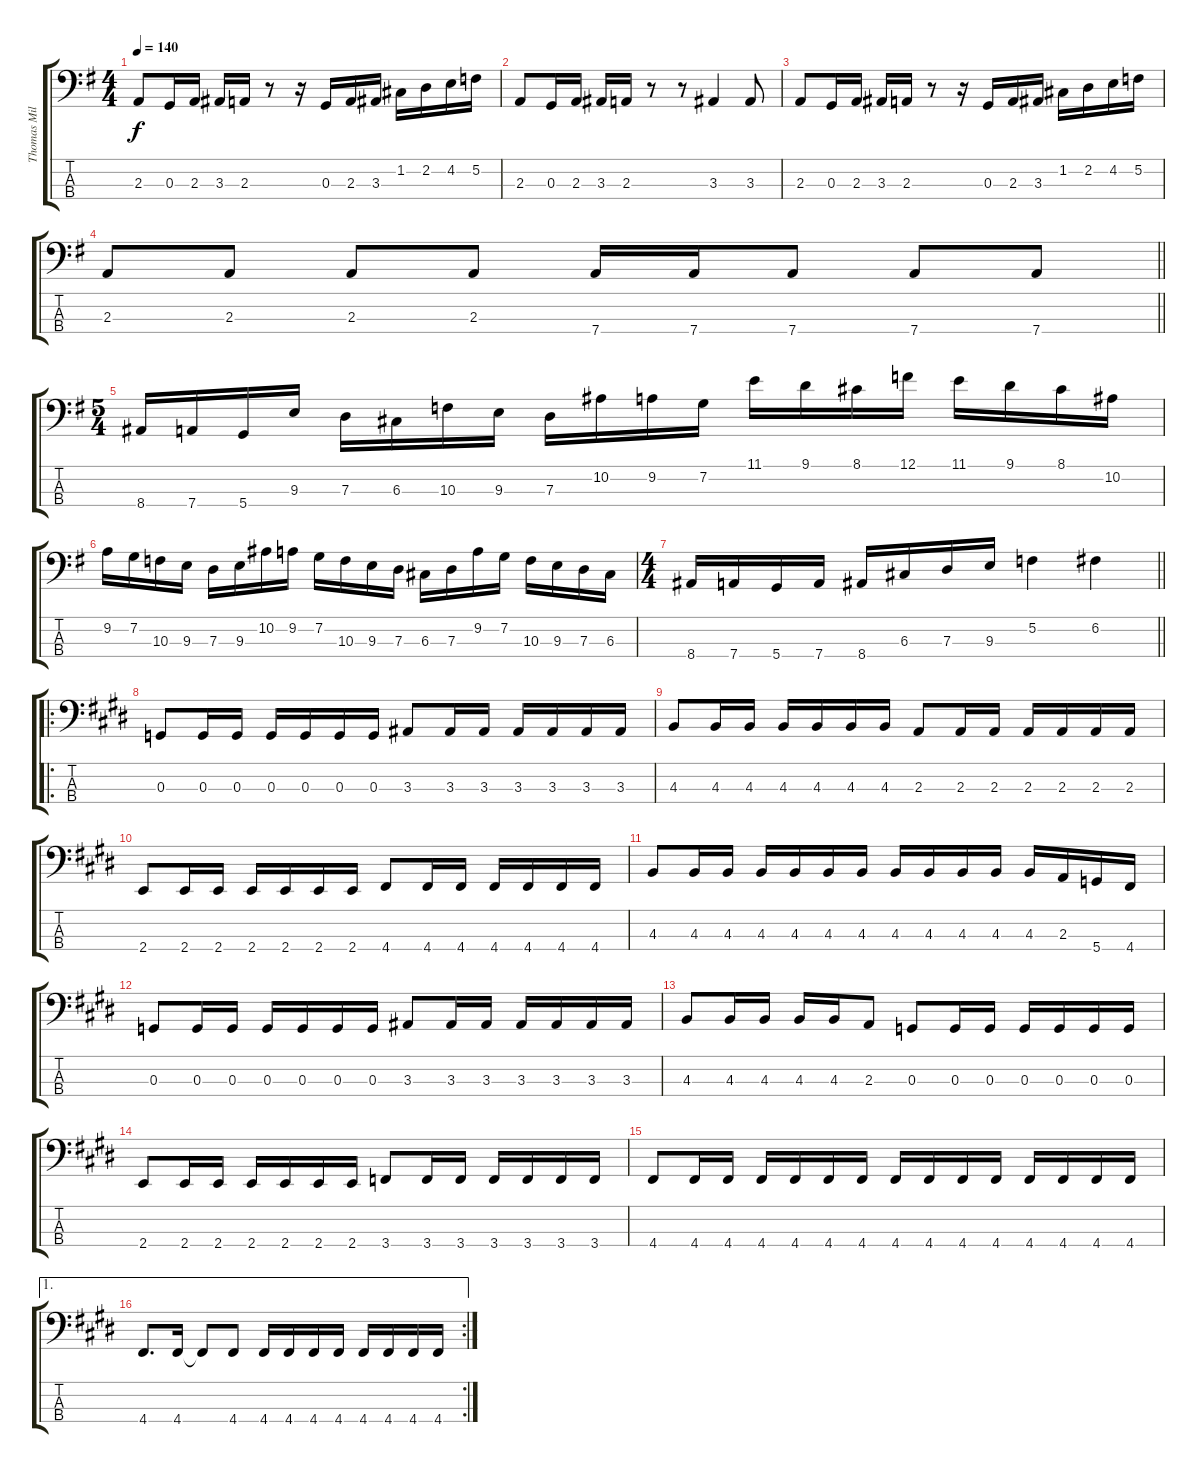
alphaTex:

\track ("Thomas Miller" "Thomas Mil") {instrument electricbassfinger}
\staff {score tabs}
\tuning (F2 C2 G1 D1) {hide}
\ts (4 4)
\tempo 140
\clef f4
\ks g
2.3.8{dy f} 0.3.16 2.3.16 3.3.16 2.3.16 r.8 r.16 0.3.16 2.3.16 3.3.16 1.2.16 2.2.16 4.2.16 5.2.16 |
2.3.8 0.3.16 2.3.16 3.3.16 2.3.16 r.8 r.8 3.3.4 3.3.8 |
2.3.8 0.3.16 2.3.16 3.3.16 2.3.16 r.8 r.16 0.3.16 2.3.16 3.3.16 1.2.16 2.2.16 4.2.16 5.2.16 |
\barLineRight lightlight
2.3.8 2.3.8 2.3.8 2.3.8 7.4.16 7.4.16 7.4.8 7.4.8 7.4.8 |
\ts (5 4)
8.4.16 7.4.16 5.4.16 9.3.16 7.3.16 6.3.16 10.3.16 9.3.16 7.3.16 10.2.16 9.2.16 7.2.16 11.1.16 9.1.16 8.1.16 12.1.16 11.1.16 9.1.16 8.1.16 10.2.16 |
9.2.16 7.2.16 10.3.16 9.3.16 7.3.16 9.3.16 10.2.16 9.2.16 7.2.16 10.3.16 9.3.16 7.3.16 6.3.16 7.3.16 9.2.16 7.2.16 10.3.16 9.3.16 7.3.16 6.3.16 |
\ts (4 4)
\barLineRight lightlight
8.4.16 7.4.16 5.4.16 7.4.16 8.4.16 6.3.16 7.3.16 9.3.16 5.2.4 6.2.4 |
\ro
\ks e
0.3.8 0.3.16 0.3.16 0.3.16 0.3.16 0.3.16 0.3.16 3.3.8 3.3.16 3.3.16 3.3.16 3.3.16 3.3.16 3.3.16 |
4.3.8 4.3.16 4.3.16 4.3.16 4.3.16 4.3.16 4.3.16 2.3.8 2.3.16 2.3.16 2.3.16 2.3.16 2.3.16 2.3.16 |
2.4.8 2.4.16 2.4.16 2.4.16 2.4.16 2.4.16 2.4.16 4.4.8 4.4.16 4.4.16 4.4.16 4.4.16 4.4.16 4.4.16 |
4.3.8 4.3.16 4.3.16 4.3.16 4.3.16 4.3.16 4.3.16 4.3.16 4.3.16 4.3.16 4.3.16 4.3.16 2.3.16 5.4.16 4.4.16 |
0.3.8 0.3.16 0.3.16 0.3.16 0.3.16 0.3.16 0.3.16 3.3.8 3.3.16 3.3.16 3.3.16 3.3.16 3.3.16 3.3.16 |
4.3.8 4.3.16 4.3.16 4.3.16 4.3.16 2.3.8 0.3.8 0.3.16 0.3.16 0.3.16 0.3.16 0.3.16 0.3.16 |
2.4.8 2.4.16 2.4.16 2.4.16 2.4.16 2.4.16 2.4.16 3.4.8 3.4.16 3.4.16 3.4.16 3.4.16 3.4.16 3.4.16 |
4.4.8 4.4.16 4.4.16 4.4.16 4.4.16 4.4.16 4.4.16 4.4.16 4.4.16 4.4.16 4.4.16 4.4.16 4.4.16 4.4.16 4.4.16 |
\ae 1
\rc 2
4.4.8{d} 4.4.16 4.4{t}.8 4.4.8 4.4.16 4.4.16 4.4.16 4.4.16 4.4.16 4.4.16 4.4.16 4.4.16
